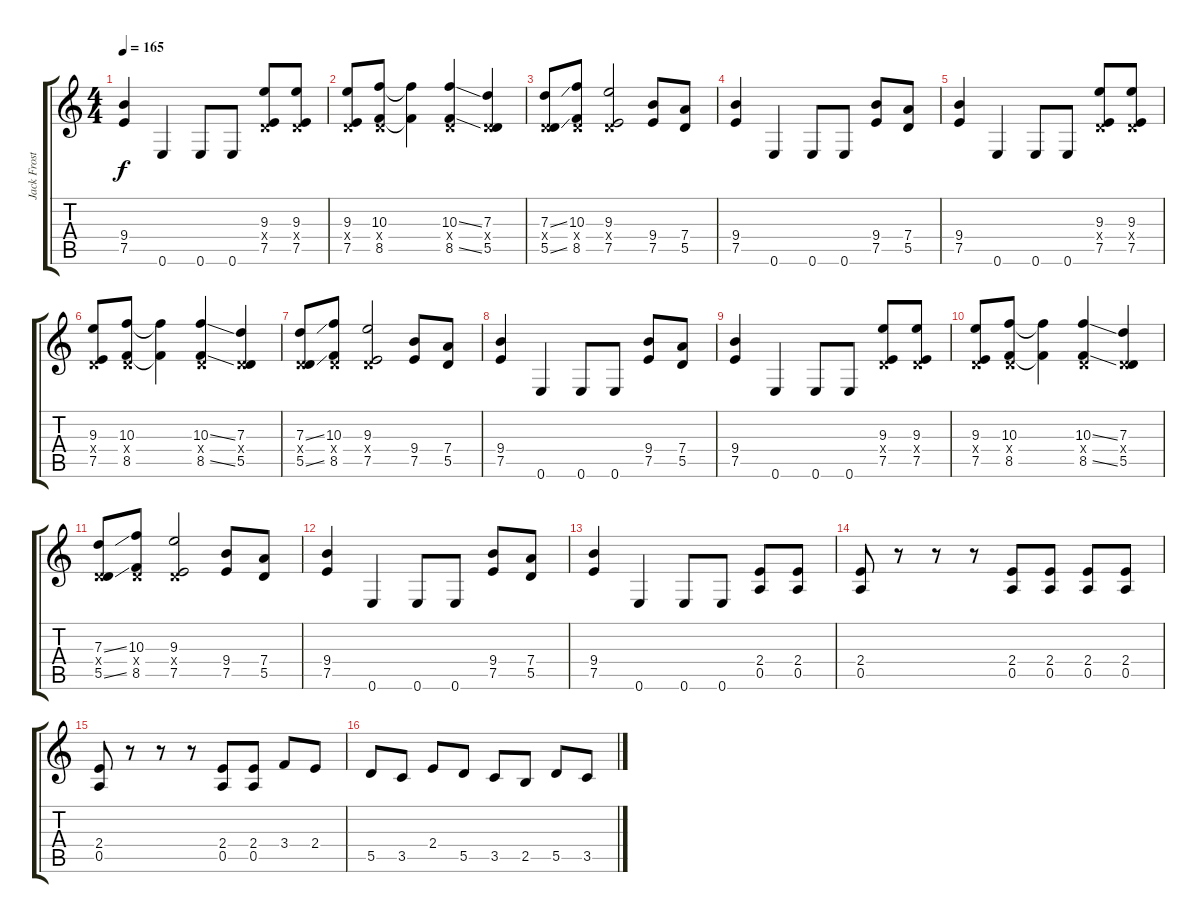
\track ("Jack Frost" "Jack Frost") {instrument distortionguitar}
\staff {score tabs}
\tuning (E4 B3 G3 D3 A2 E2) {hide}
\ts (4 4)
\tempo 165
\clef g2
\ks c
(9.4 7.5).4{dy f} 0.6.4 0.6.8 0.6.8 (9.3 0.4{x} 7.5).8 (9.3 0.4{x} 7.5).8 |
(9.3 0.4{x} 7.5).8 (10.3 0.4{x} 8.5).8 (10.3{t} 8.5{t}).4 (10.3{ss} 0.4{x} 8.5{ss}).4 (7.3 0.4{x} 5.5).4 |
(7.3{ss} 0.4{x} 5.5{ss}).8 (10.3 0.4{x} 8.5).8 (9.3 0.4{x} 7.5).2 (9.4 7.5).8 (7.4 5.5).8 |
(9.4 7.5).4 0.6.4 0.6.8 0.6.8 (9.4 7.5).8 (7.4 5.5).8 |
(9.4 7.5).4 0.6.4 0.6.8 0.6.8 (9.3 0.4{x} 7.5).8 (9.3 0.4{x} 7.5).8 |
(9.3 0.4{x} 7.5).8 (10.3 0.4{x} 8.5).8 (10.3{t} 8.5{t}).4 (10.3{ss} 0.4{x} 8.5{ss}).4 (7.3 0.4{x} 5.5).4 |
(7.3{ss} 0.4{x} 5.5{ss}).8 (10.3 0.4{x} 8.5).8 (9.3 0.4{x} 7.5).2 (9.4 7.5).8 (7.4 5.5).8 |
(9.4 7.5).4 0.6.4 0.6.8 0.6.8 (9.4 7.5).8 (7.4 5.5).8 |
(9.4 7.5).4 0.6.4 0.6.8 0.6.8 (9.3 0.4{x} 7.5).8 (9.3 0.4{x} 7.5).8 |
(9.3 0.4{x} 7.5).8 (10.3 0.4{x} 8.5).8 (10.3{t} 8.5{t}).4 (10.3{ss} 0.4{x} 8.5{ss}).4 (7.3 0.4{x} 5.5).4 |
(7.3{ss} 0.4{x} 5.5{ss}).8 (10.3 0.4{x} 8.5).8 (9.3 0.4{x} 7.5).2 (9.4 7.5).8 (7.4 5.5).8 |
(9.4 7.5).4 0.6.4 0.6.8 0.6.8 (9.4 7.5).8 (7.4 5.5).8 |
(9.4 7.5).4 0.6.4 0.6.8 0.6.8 (2.4 0.5).8 (2.4 0.5).8 |
(2.4 0.5).8 r.8 r.8 r.8 (2.4 0.5).8 (2.4 0.5).8 (2.4 0.5).8 (2.4 0.5).8 |
(2.4 0.5).8 r.8 r.8 r.8 (2.4 0.5).8 (2.4 0.5).8 3.4.8 2.4.8 |
5.5.8 3.5.8 2.4.8 5.5.8 3.5.8 2.5.8 5.5.8 3.5.8
